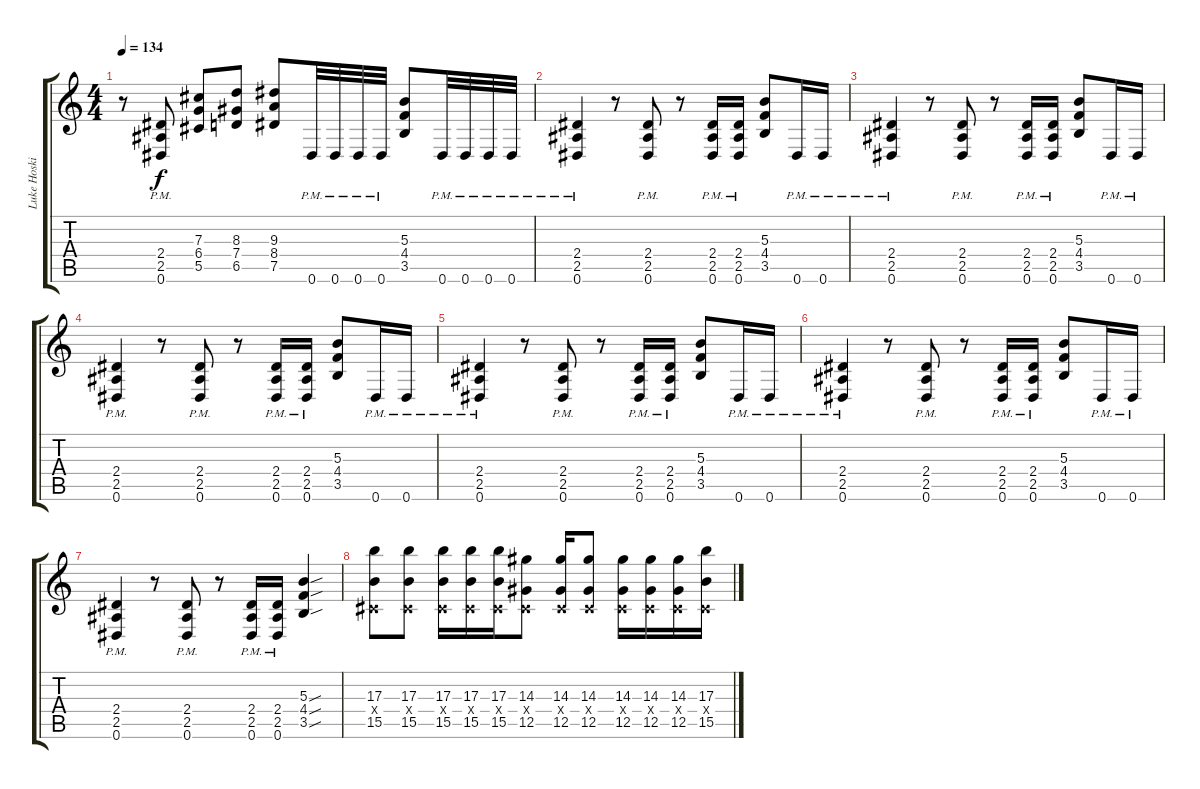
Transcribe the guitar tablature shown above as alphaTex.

\track ("Luke Hoskin" "Luke Hoski") {instrument overdrivenguitar}
\staff {score tabs}
\tuning (Eb4 Bb3 Gb3 Db3 Ab2 Eb2) {hide}
\ts (4 4)
\tempo 134
\clef g2
\ks c
r.8{dy f} (2.4{pm} 2.5{pm} 0.6{pm}).8 (7.3 6.4 5.5).8 (8.3 7.4 6.5).8 (9.3 8.4 7.5).8 0.6{pm}.32 0.6{pm}.32 0.6{pm}.32 0.6{pm}.32 (5.3 4.4 3.5).8 0.6{pm}.32 0.6{pm}.32 0.6{pm}.32 0.6{pm}.32 |
(2.4{pm} 2.5{pm} 0.6{pm}).4 r.8 (2.4{pm} 2.5{pm} 0.6{pm}).8 r.8 (2.4{pm} 2.5{pm} 0.6{pm}).16 (2.4{pm} 2.5{pm} 0.6{pm}).16 (5.3 4.4 3.5).8 0.6{pm}.16 0.6{pm}.16 |
(2.4{pm} 2.5{pm} 0.6{pm}).4 r.8 (2.4{pm} 2.5{pm} 0.6{pm}).8 r.8 (2.4{pm} 2.5{pm} 0.6{pm}).16 (2.4{pm} 2.5{pm} 0.6{pm}).16 (5.3 4.4 3.5).8 0.6{pm}.16 0.6{pm}.16 |
(2.4{pm} 2.5{pm} 0.6{pm}).4 r.8 (2.4{pm} 2.5{pm} 0.6{pm}).8 r.8 (2.4{pm} 2.5{pm} 0.6{pm}).16 (2.4{pm} 2.5{pm} 0.6{pm}).16 (5.3 4.4 3.5).8 0.6{pm}.16 0.6{pm}.16 |
(2.4{pm} 2.5{pm} 0.6{pm}).4 r.8 (2.4{pm} 2.5{pm} 0.6{pm}).8 r.8 (2.4{pm} 2.5{pm} 0.6{pm}).16 (2.4{pm} 2.5{pm} 0.6{pm}).16 (5.3 4.4 3.5).8 0.6{pm}.16 0.6{pm}.16 |
(2.4{pm} 2.5{pm} 0.6{pm}).4 r.8 (2.4{pm} 2.5{pm} 0.6{pm}).8 r.8 (2.4{pm} 2.5{pm} 0.6{pm}).16 (2.4{pm} 2.5{pm} 0.6{pm}).16 (5.3 4.4 3.5).8 0.6{pm}.16 0.6{pm}.16 |
(2.4{pm} 2.5{pm} 0.6{pm}).4 r.8 (2.4{pm} 2.5{pm} 0.6{pm}).8 r.8 (2.4{pm} 2.5{pm} 0.6{pm}).16 (2.4{pm} 2.5{pm} 0.6{pm}).16 (5.3{sou} 4.4{sou} 3.5{sou}).4 |
(17.3 0.4{x} 15.5).8 (17.3 0.4{x} 15.5).8 (17.3 0.4{x} 15.5).16 (17.3 0.4{x} 15.5).16 (17.3 0.4{x} 15.5).16 (14.3 0.4{x} 12.5).8 (14.3 0.4{x} 12.5).16 (14.3 0.4{x} 12.5).8 (14.3 0.4{x} 12.5).16 (14.3 0.4{x} 12.5).16 (14.3 0.4{x} 12.5).16 (17.3 0.4{x} 15.5).16
